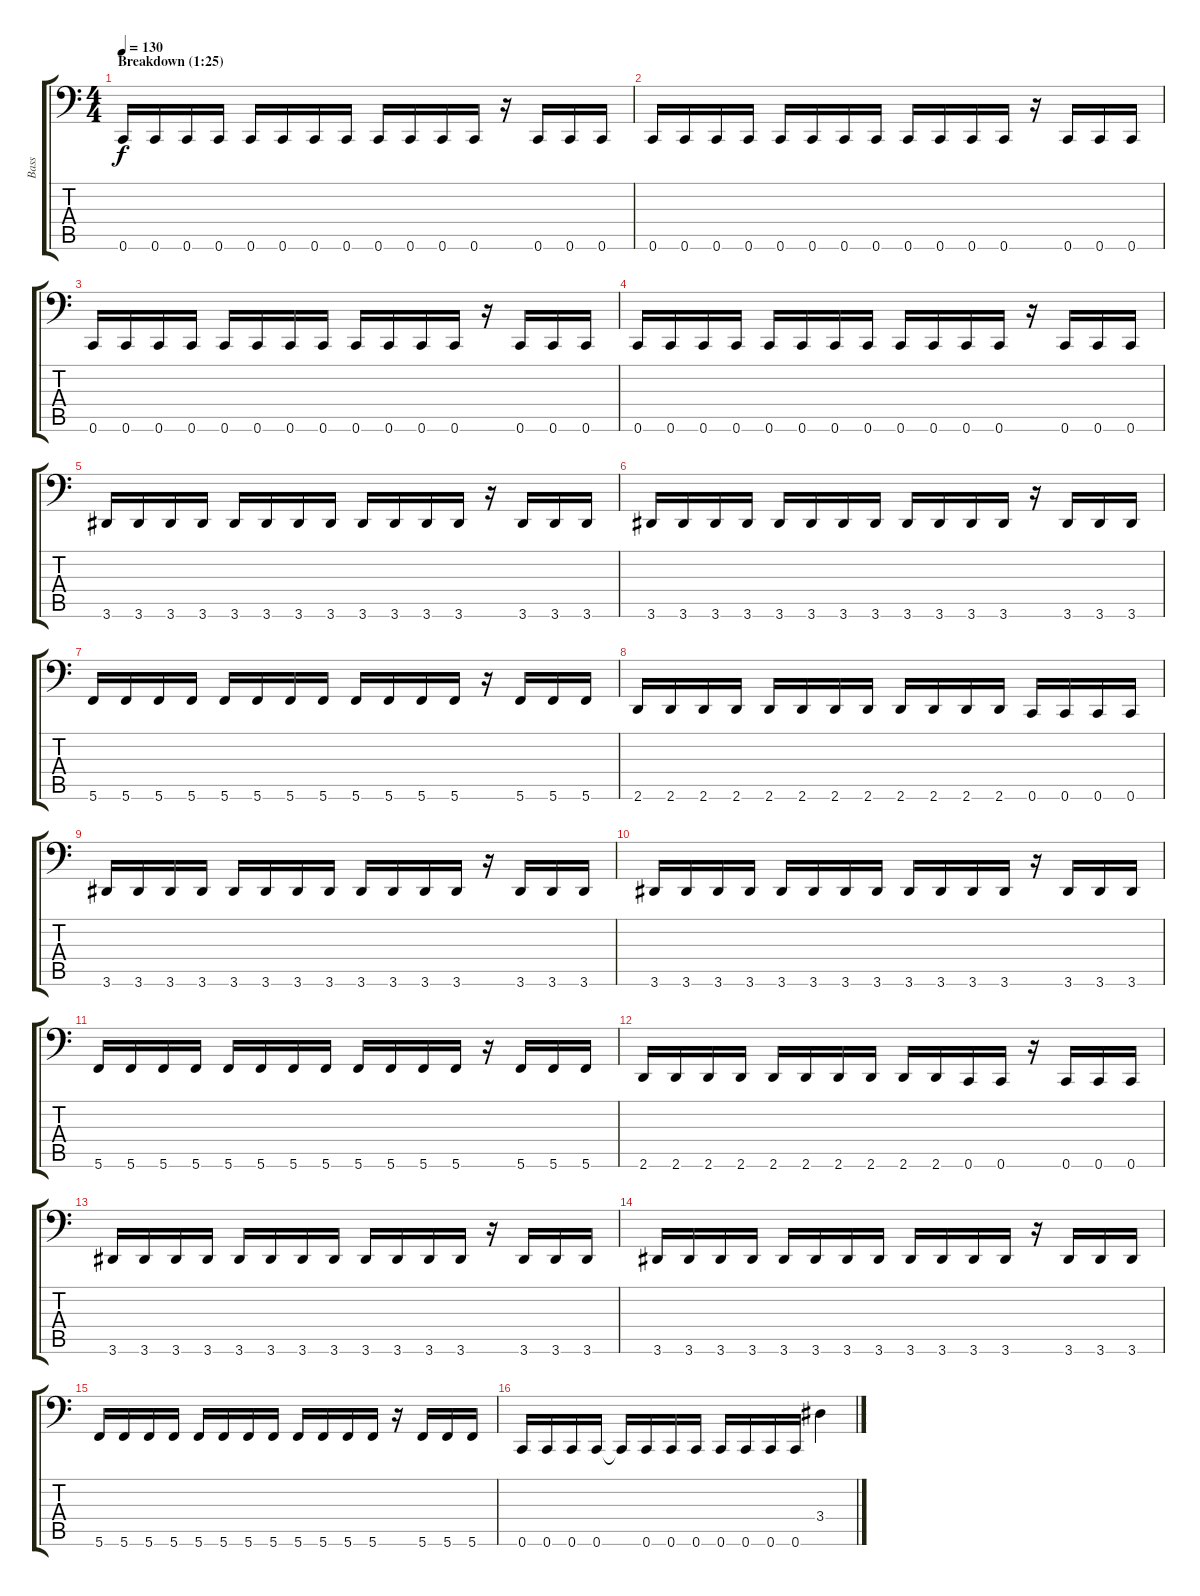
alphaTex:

\track ("Bass" "Bass") {instrument electricbasspick}
\staff {score tabs}
\tuning (C3 G2 F2 C2 G1 C1) {hide}
\ts (4 4)
\section ("" "Breakdown (1:25)")
\tempo 130
\clef f4
\ks c
0.6.16{dy f} 0.6.16 0.6.16 0.6.16 0.6.16 0.6.16 0.6.16 0.6.16 0.6.16 0.6.16 0.6.16 0.6.16 r.16 0.6.16 0.6.16 0.6.16 |
0.6.16 0.6.16 0.6.16 0.6.16 0.6.16 0.6.16 0.6.16 0.6.16 0.6.16 0.6.16 0.6.16 0.6.16 r.16 0.6.16 0.6.16 0.6.16 |
0.6.16 0.6.16 0.6.16 0.6.16 0.6.16 0.6.16 0.6.16 0.6.16 0.6.16 0.6.16 0.6.16 0.6.16 r.16 0.6.16 0.6.16 0.6.16 |
0.6.16 0.6.16 0.6.16 0.6.16 0.6.16 0.6.16 0.6.16 0.6.16 0.6.16 0.6.16 0.6.16 0.6.16 r.16 0.6.16 0.6.16 0.6.16 |
3.6.16 3.6.16 3.6.16 3.6.16 3.6.16 3.6.16 3.6.16 3.6.16 3.6.16 3.6.16 3.6.16 3.6.16 r.16 3.6.16 3.6.16 3.6.16 |
3.6.16 3.6.16 3.6.16 3.6.16 3.6.16 3.6.16 3.6.16 3.6.16 3.6.16 3.6.16 3.6.16 3.6.16 r.16 3.6.16 3.6.16 3.6.16 |
5.6.16 5.6.16 5.6.16 5.6.16 5.6.16 5.6.16 5.6.16 5.6.16 5.6.16 5.6.16 5.6.16 5.6.16 r.16 5.6.16 5.6.16 5.6.16 |
2.6.16 2.6.16 2.6.16 2.6.16 2.6.16 2.6.16 2.6.16 2.6.16 2.6.16 2.6.16 2.6.16 2.6.16 0.6.16 0.6.16 0.6.16 0.6.16 |
3.6.16 3.6.16 3.6.16 3.6.16 3.6.16 3.6.16 3.6.16 3.6.16 3.6.16 3.6.16 3.6.16 3.6.16 r.16 3.6.16 3.6.16 3.6.16 |
3.6.16 3.6.16 3.6.16 3.6.16 3.6.16 3.6.16 3.6.16 3.6.16 3.6.16 3.6.16 3.6.16 3.6.16 r.16 3.6.16 3.6.16 3.6.16 |
5.6.16 5.6.16 5.6.16 5.6.16 5.6.16 5.6.16 5.6.16 5.6.16 5.6.16 5.6.16 5.6.16 5.6.16 r.16 5.6.16 5.6.16 5.6.16 |
2.6.16 2.6.16 2.6.16 2.6.16 2.6.16 2.6.16 2.6.16 2.6.16 2.6.16 2.6.16 0.6.16 0.6.16 r.16 0.6.16 0.6.16 0.6.16 |
3.6.16 3.6.16 3.6.16 3.6.16 3.6.16 3.6.16 3.6.16 3.6.16 3.6.16 3.6.16 3.6.16 3.6.16 r.16 3.6.16 3.6.16 3.6.16 |
3.6.16 3.6.16 3.6.16 3.6.16 3.6.16 3.6.16 3.6.16 3.6.16 3.6.16 3.6.16 3.6.16 3.6.16 r.16 3.6.16 3.6.16 3.6.16 |
5.6.16 5.6.16 5.6.16 5.6.16 5.6.16 5.6.16 5.6.16 5.6.16 5.6.16 5.6.16 5.6.16 5.6.16 r.16 5.6.16 5.6.16 5.6.16 |
0.6.16 0.6.16 0.6.16 0.6.16 0.6{t}.16 0.6.16 0.6.16 0.6.16 0.6.16 0.6.16 0.6.16 0.6.16 3.4.4
